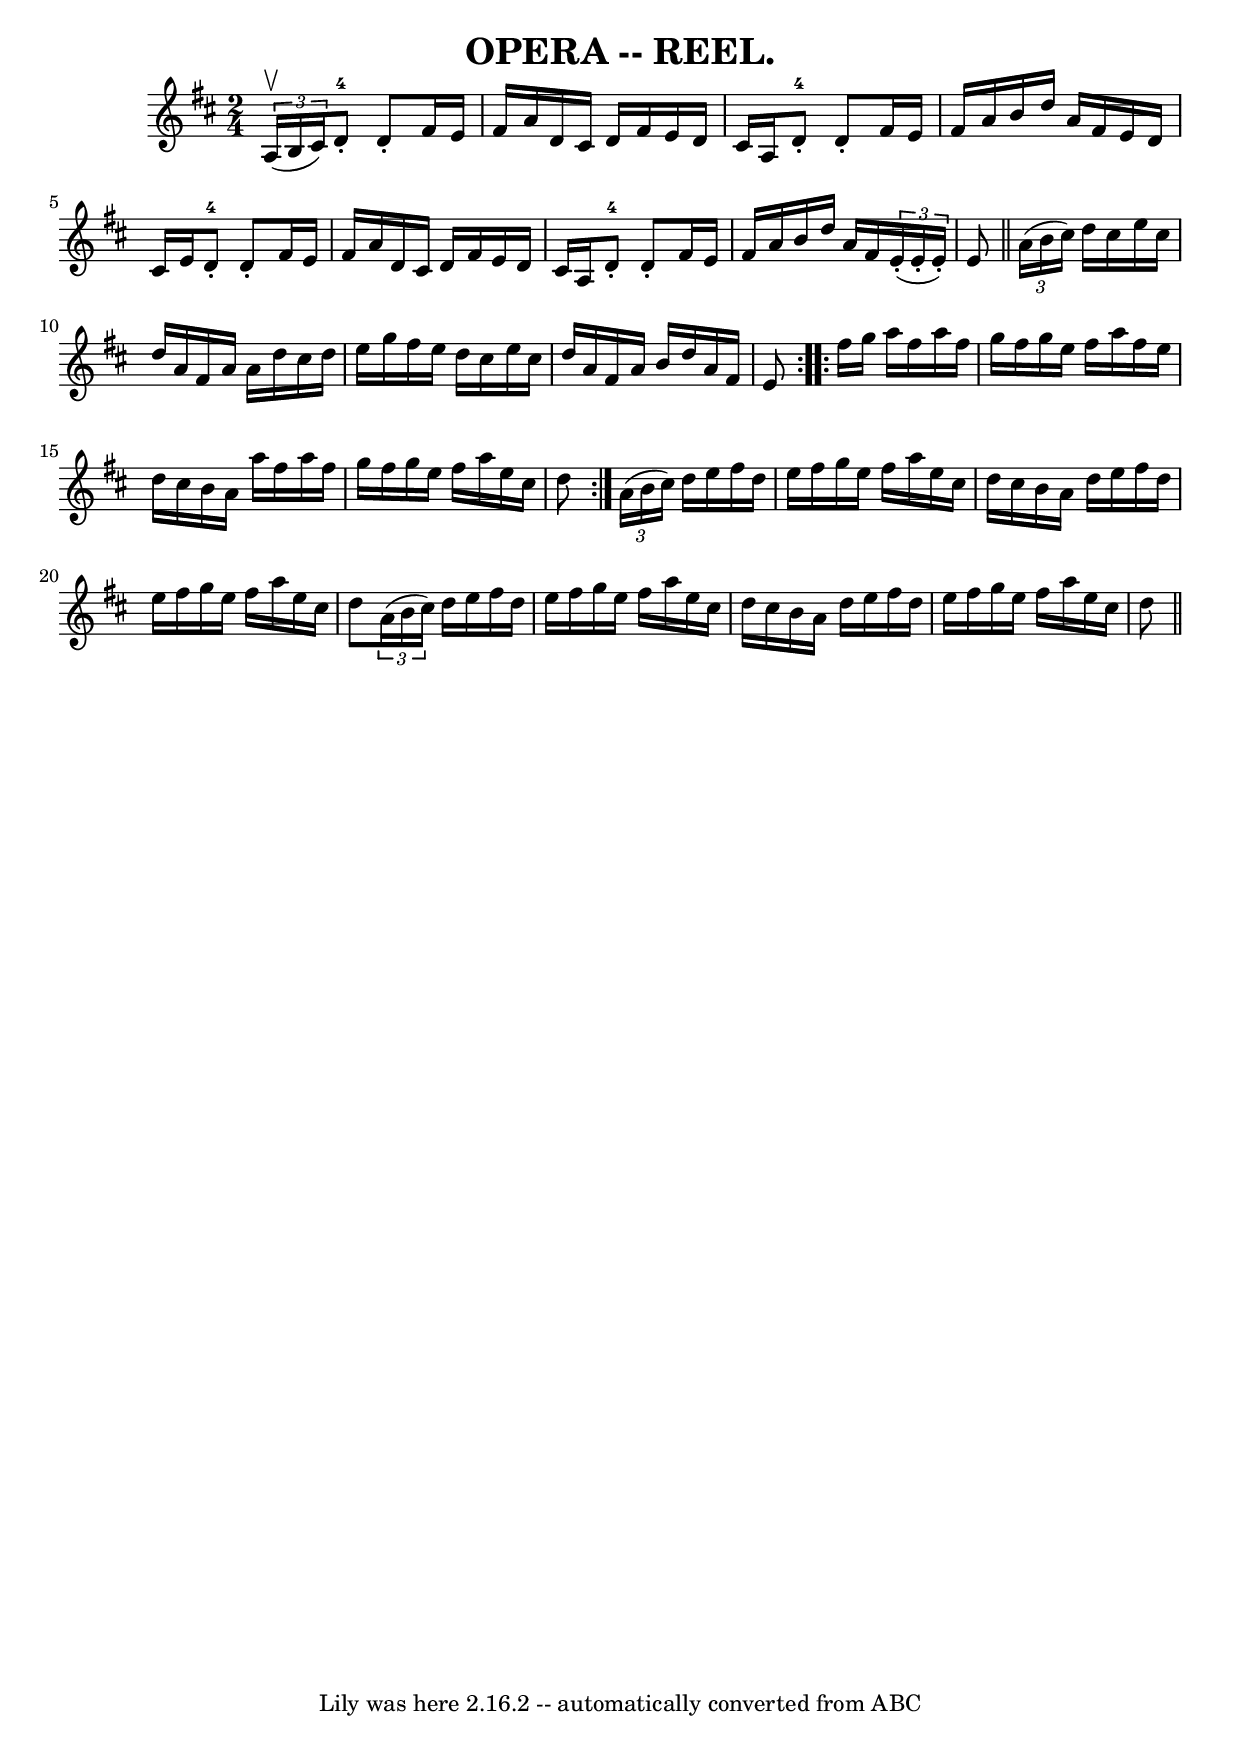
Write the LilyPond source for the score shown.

\version "2.16.2"
\include "Mammoth.ily"
\header {
  crossRefNumber = "3"
  footnotes = ""
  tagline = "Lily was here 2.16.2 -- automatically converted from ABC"
  title = "OPERA -- REEL."

}
voicedefault =  {


  \time 2/4 
  \key d \major
  \times 2/3 { a16^\upbow(b16 cis'16) 
	     } 
  |
  d'8-4-. d'8-. fis'16 e'16 fis'16 a'16  |
  
  d'16 cis'16 d'16 fis'16 e'16 d'16 cis'16 a16  |
  
  d'8-4-. d'8-. fis'16 e'16 fis'16 a'16  |
  b'16    
  d''16 a'16 fis'16 e'16 d'16 cis'16 e'16  |
  d'8-4-. d'8-. fis'16 e'16 fis'16 a'16  |
  d'16 cis'16   
  d'16 fis'16 e'16 d'16 cis'16 a16  |
  d'8-4-. d'8-. fis'16 e'16 fis'16 a'16  |
  b'16 d''16 a'16    
  fis'16    \times 2/3 { e'16 (-. e'16-. e'16-.) 
		       } e'8  \bar "||"     

  \repeat volta 2 {
    \times 2/3 { a'16 (b'16 cis''16) 
	       } |
    
    d''16 cis''16 e''16 cis''16 d''16 a'16 fis'16 a'16  
    |
    a'16 d''16 cis''16 d''16 e''16 g''16 fis''16    
    e''16  |
    d''16 cis''16 e''16 cis''16 d''16 a'16    
    fis'16 a'16  |
    b'16 d''16 a'16 fis'16 e'8  
  }     

  \repeat volta 2 {
    fis''16 g''16  |
    a''16 fis''16 a''16    
    fis''16 g''16 fis''16 g''16 e''16  |
    fis''16 a''16    
    fis''16 e''16 d''16 cis''16 b'16 a'16  |
    a''16    
    fis''16 a''16 fis''16 g''16 fis''16 g''16 e''16  |
    
    fis''16 a''16 e''16 cis''16 d''8  
  }     \times 2/3 { a'16 (
		     b'16 cis''16) 
		   } |
  d''16 e''16 fis''16 d''16 e''16    
  fis''16 g''16 e''16  |
  fis''16 a''16 e''16 cis''16    
  d''16 cis''16 b'16 a'16  |
  d''16 e''16 fis''16 d''16 
  e''16 fis''16 g''16 e''16  |
  fis''16 a''16 e''16    
  cis''16 d''8    \times 2/3 { a'16 (b'16 cis''16) 
			     } |
  
  d''16 e''16 fis''16 d''16 e''16 fis''16 g''16 e''16  
  |
  fis''16 a''16 e''16 cis''16 d''16 cis''16 b'16    
  a'16  |
  d''16 e''16 fis''16 d''16 e''16 fis''16    
  g''16 e''16  |
  fis''16 a''16 e''16 cis''16 d''8  
  \bar "||"   

}

\score{
  <<

    \context Staff="default"
    {
      \voicedefault 
      
    }

  >>
  \layout {
    
  }
  \midi {
  }

}
